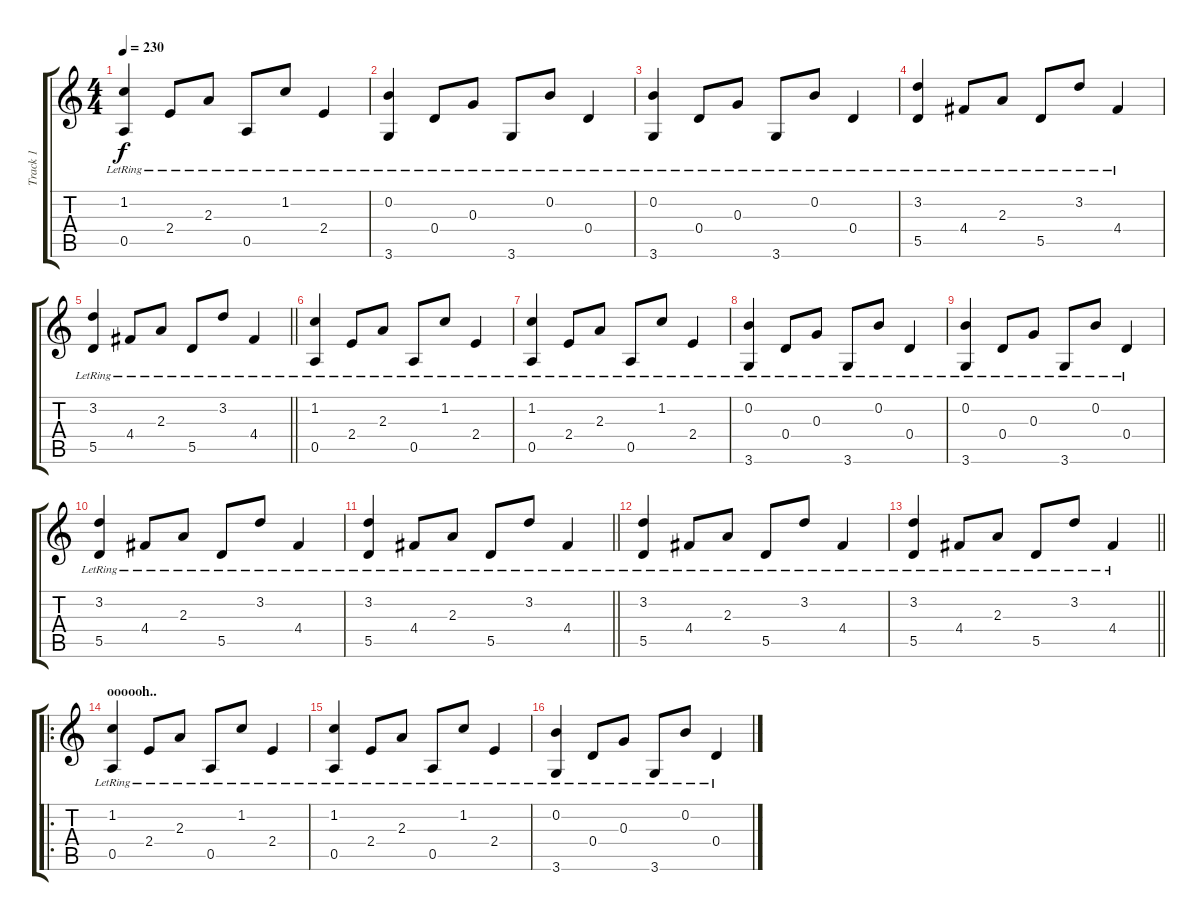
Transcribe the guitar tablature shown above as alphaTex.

\track ("Track 1" "Track 1") {instrument acousticguitarsteel}
\staff {score tabs}
\tuning (E4 B3 G3 D3 A2 E2) {hide}
\ts (4 4)
\tempo 230
\clef g2
\ks c
(1.2 0.5{lr}).4{dy f} 2.4{lr}.8 2.3{lr}.8 0.5{lr}.8 1.2{lr}.8 2.4{lr}.4 |
(0.2 3.6{lr}).4 0.4{lr}.8 0.3{lr}.8 3.6{lr}.8 0.2{lr}.8 0.4{lr}.4 |
(0.2 3.6{lr}).4 0.4{lr}.8 0.3{lr}.8 3.6{lr}.8 0.2{lr}.8 0.4{lr}.4 |
(3.2{lr} 5.5{lr}).4 4.4{lr}.8 2.3{lr}.8 5.5{lr}.8 3.2{lr}.8 4.4{lr}.4 |
\barLineRight lightlight
(3.2{lr} 5.5{lr}).4 4.4{lr}.8 2.3{lr}.8 5.5{lr}.8 3.2{lr}.8 4.4{lr}.4 |
(1.2 0.5{lr}).4 2.4{lr}.8 2.3{lr}.8 0.5{lr}.8 1.2{lr}.8 2.4{lr}.4 |
(1.2 0.5{lr}).4 2.4{lr}.8 2.3{lr}.8 0.5{lr}.8 1.2{lr}.8 2.4{lr}.4 |
(0.2 3.6{lr}).4 0.4{lr}.8 0.3{lr}.8 3.6{lr}.8 0.2{lr}.8 0.4{lr}.4 |
(0.2 3.6{lr}).4 0.4{lr}.8 0.3{lr}.8 3.6{lr}.8 0.2{lr}.8 0.4{lr}.4 |
(3.2{lr} 5.5{lr}).4 4.4{lr}.8 2.3{lr}.8 5.5{lr}.8 3.2{lr}.8 4.4{lr}.4 |
\barLineRight lightlight
(3.2{lr} 5.5{lr}).4 4.4{lr}.8 2.3{lr}.8 5.5{lr}.8 3.2{lr}.8 4.4{lr}.4 |
(3.2{lr} 5.5{lr}).4 4.4{lr}.8 2.3{lr}.8 5.5{lr}.8 3.2{lr}.8 4.4{lr}.4 |
\barLineRight lightlight
(3.2{lr} 5.5{lr}).4 4.4{lr}.8 2.3{lr}.8 5.5{lr}.8 3.2{lr}.8 4.4{lr}.4 |
\ro
\section ("" "oooooh..")
(1.2 0.5{lr}).4 2.4{lr}.8 2.3{lr}.8 0.5{lr}.8 1.2{lr}.8 2.4{lr}.4 |
(1.2 0.5{lr}).4 2.4{lr}.8 2.3{lr}.8 0.5{lr}.8 1.2{lr}.8 2.4{lr}.4 |
(0.2 3.6{lr}).4 0.4{lr}.8 0.3{lr}.8 3.6{lr}.8 0.2{lr}.8 0.4{lr}.4
